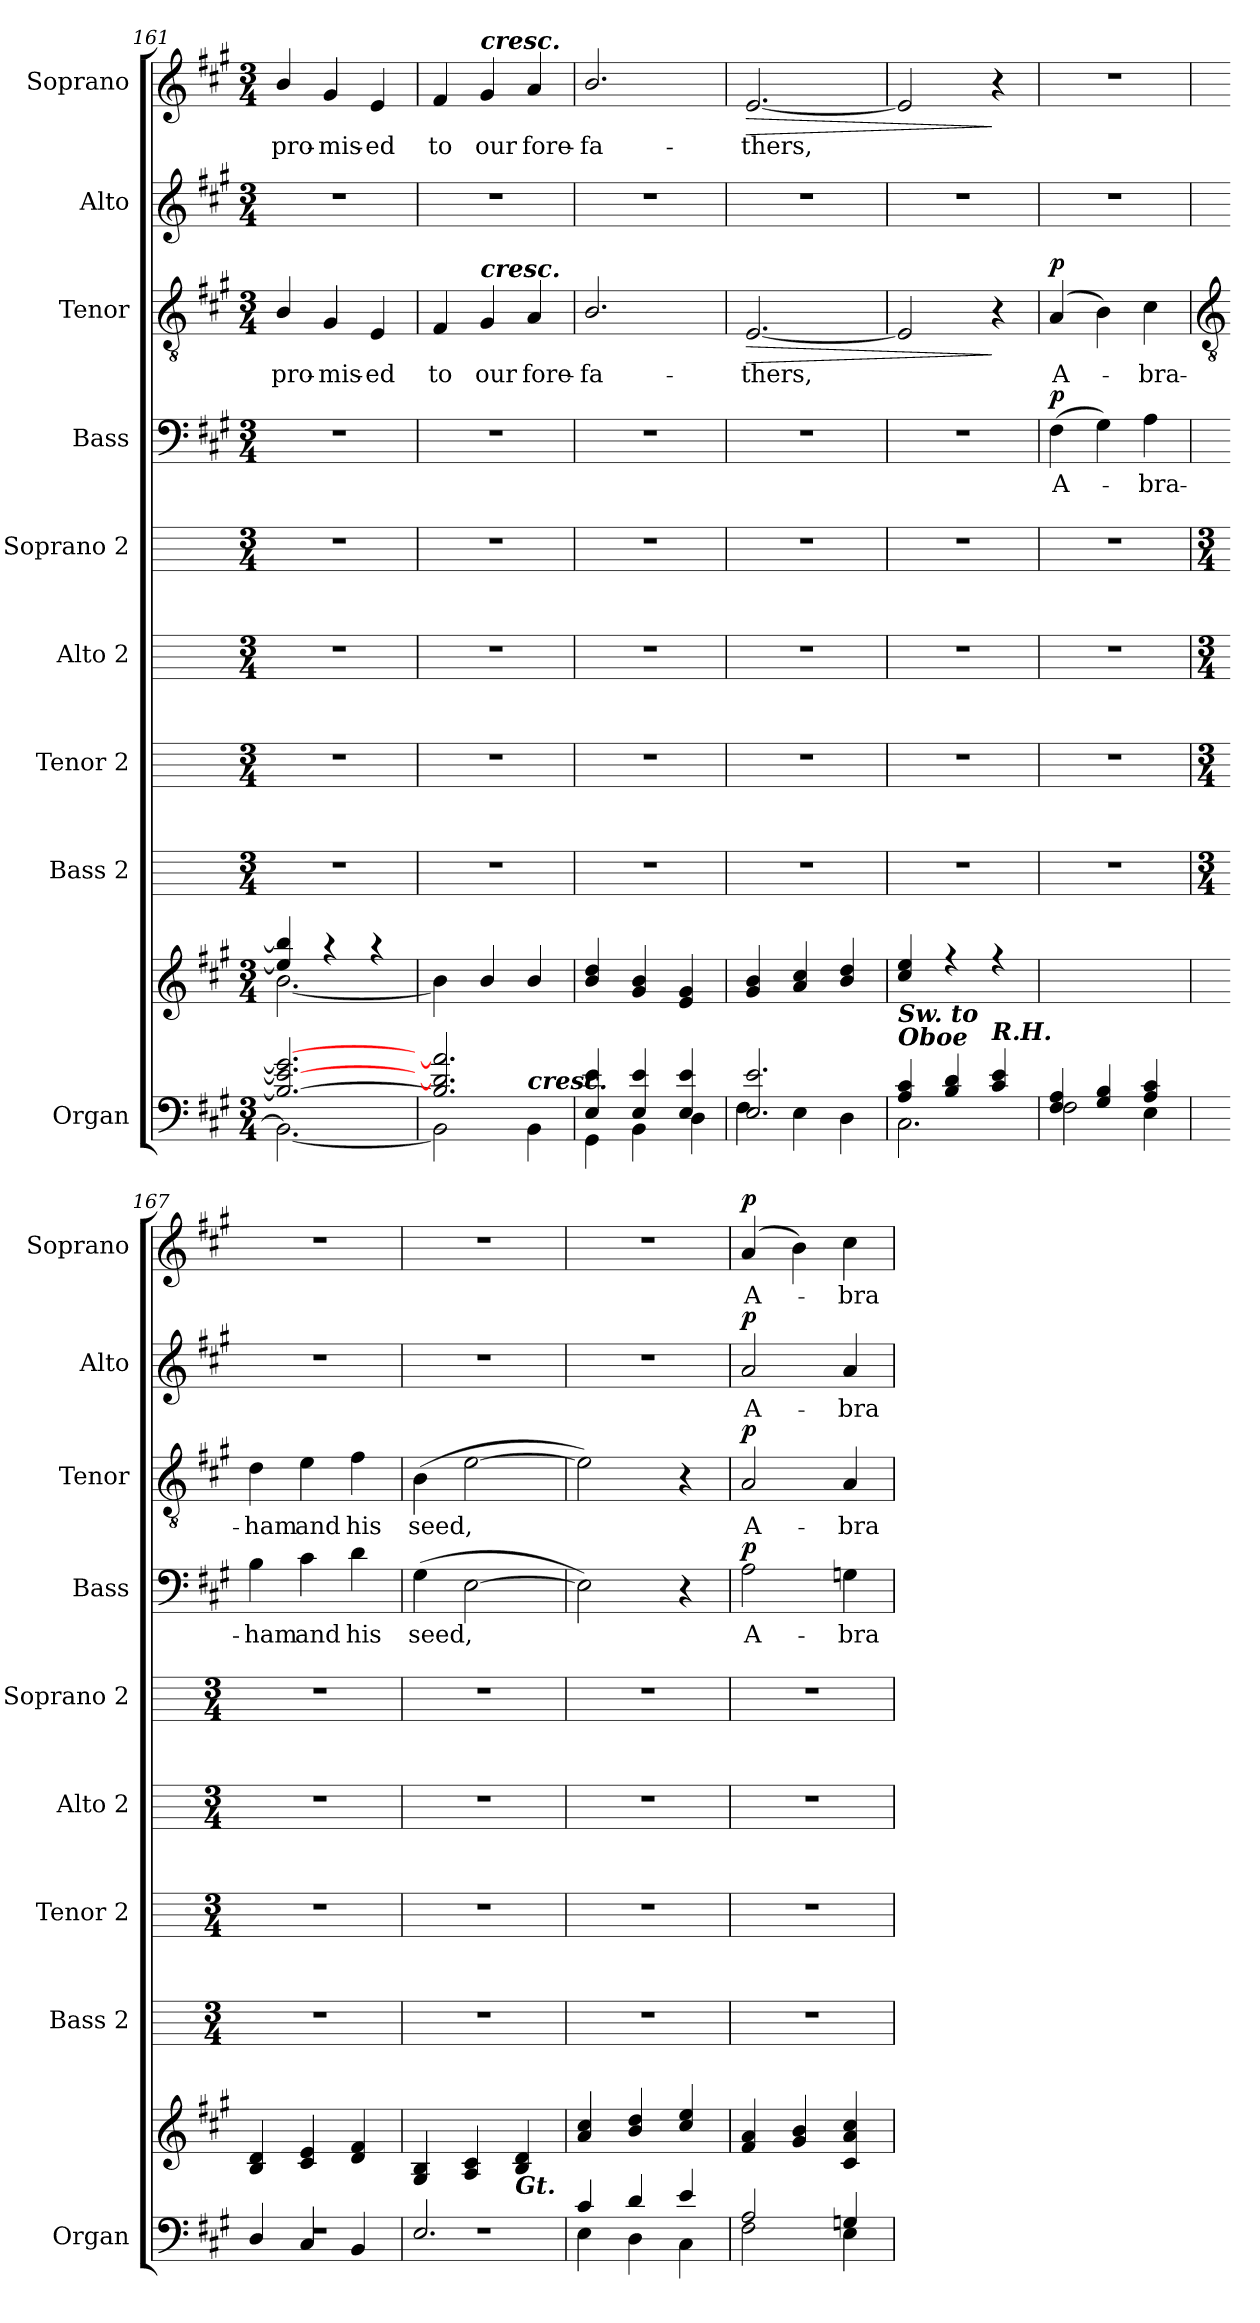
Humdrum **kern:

**kern	**kern	**kern	**kern	**kern	**kern	**kern	**text	**dynam	**kern	**text	**dynam	**kern	**text	**dynam	**kern	**text	**dynam
*part9	*part9	*part8	*part7	*part6	*part5	*part4	*part4	*part4	*part3	*part3	*part3	*part2	*part2	*part2	*part1	*part1	*part1
*staff10	*staff9	*staff8	*staff7	*staff6	*staff5	*staff4	*staff4	*staff4	*staff3	*staff3	*staff3	*staff2	*staff2	*staff2	*staff1	*staff1	*staff1
*I"Organ	*	*I"Bass 2	*I"Tenor 2	*I"Alto 2	*I"Soprano 2	*I"Bass	*	*	*I"Tenor	*	*	*I"Alto	*	*	*I"Soprano	*	*
*I'Organ	*	*I'Bass 2	*I'Tenor 2	*I'Alto 2	*I'Soprano 2	*I'Bass	*	*	*I'Tenor	*	*	*I'Alto	*	*	*I'Soprano	*	*
*clefF4	*clefG2	*	*	*	*	*clefF4	*	*	*clefGv2	*	*	*clefG2	*	*	*clefG2	*	*
*k[f#c#g#]	*k[f#c#g#]	*	*	*	*	*k[f#c#g#]	*	*	*k[f#c#g#]	*	*	*k[f#c#g#]	*	*	*k[f#c#g#]	*	*
*A:	*A:	*	*	*	*	*A:	*	*	*A:	*	*	*A:	*	*	*A:	*	*
*M3/4	*M3/4	*M3/4	*M3/4	*M3/4	*M3/4	*M3/4	*	*	*M3/4	*	*	*M3/4	*	*	*M3/4	*	*
=161	=161	=161	=161	=161	=161	=161	=161	=161	=161	=161	=161	=161	=161	=161	=161	=161	=161
*^	*	*	*	*	*	*	*	*	*	*	*	*	*	*	*	*	*
*	*^	*	*	*	*	*	*	*	*	*	*	*	*	*	*	*	*	*
!	!	!LO:N:vis=1	!	!	!	!	!	!LO:N:vis=1	!	!	!	!LO:LY:b	!	!LO:N:vis=1	!	!	!	!LO:LY:b	!
*	*	*	*^	*	*	*	*	*	*	*	*	*	*	*	*	*	*	*	*
2.B/_ 2.e/_ 2.g#/_	2.BB\_	2.ryy	4ee/] 4bb/]	[2.b\	2.r	2.r	2.r	2.r	2.r	.	.	4B/	pro-	.	2.r	.	.	4b/	pro-	.
!	!	!	!	!	!	!	!	!	!	!	!	!	!LO:LY:b	!	!	!	!	!	!LO:LY:b	!
.	.	.	4r	.	.	.	.	.	.	.	.	4G#	-mis-	.	.	.	.	4g#	-mis-	.
!	!	!	!	!	!	!	!	!	!	!	!	!	!LO:LY:b	!	!	!	!	!	!LO:LY:b	!
.	.	.	4r	.	.	.	.	.	.	.	.	4E	-ed	.	.	.	.	4e	-ed	.
=162	=162	=162	=162	=162	=162	=162	=162	=162	=162	=162	=162	=162	=162	=162	=162	=162	=162	=162	=162	=162
!	!	!LO:N:vis=1	!	!	!	!	!	!	!LO:N:vis=1	!	!	!	!LO:LY:b	!	!LO:N:vis=1	!	!	!	!LO:LY:b	!
2.B/] 2.d#/] 2.a/]	2BB\]	2.ryy	4ryy	4b\]	2.r	2.r	2.r	2.r	2.r	.	.	4F#	to	.	2.r	.	.	4f#	to	.
!	!	!	!	!	!	!	!	!	!	!	!	!	!	!	!	!	!	!LO:TX:a:Bi:t=cresc.	!	!
!	!	!	!	!	!	!	!	!	!	!	!	!LO:TX:a:Bi:t=cresc.	!	!	!	!	!	!	!	!
!	!	!	!	!	!	!	!	!	!	!	!	!	!LO:LY:b	!	!	!	!	!	!LO:LY:b	!
.	.	.	4b/	2ryy	.	.	.	.	.	.	.	4G#	our	.	.	.	.	4g#	our	.
!	!LO:TX:a:Bi:t=cresc.	!	!	!	!	!	!	!	!	!	!	!	!	!	!	!	!	!	!	!
!	!	!	!	!	!	!	!	!	!	!	!	!	!LO:LY:b	!	!	!	!	!	!LO:LY:b	!
.	4BB\	.	4b/	.	.	.	.	.	.	.	.	4A	fore-	.	.	.	.	4a	fore-	.
=163	=163	=163	=163	=163	=163	=163	=163	=163	=163	=163	=163	=163	=163	=163	=163	=163	=163	=163	=163	=163
!	!	!LO:N:vis=1	!	!LO:N:vis=1	!	!	!	!	!LO:N:vis=1	!	!	!	!LO:LY:b	!	!LO:N:vis=1	!	!	!	!LO:LY:b	!
4E/ 4e/	4GG#\	2.ryy	4b/ 4dd/	2.ryy	2.r	2.r	2.r	2.r	2.r	.	.	2.B/	-fa-	.	2.r	.	.	2.b/	-fa-	.
4E/ 4e/	4BB\	.	4g#/ 4b/	.	.	.	.	.	.	.	.	.	.	.	.	.	.	.	.	.
4E/ 4e/	4D\	.	4e/ 4g#/	.	.	.	.	.	.	.	.	.	.	.	.	.	.	.	.	.
=164	=164	=164	=164	=164	=164	=164	=164	=164	=164	=164	=164	=164	=164	=164	=164	=164	=164	=164	=164	=164
!	!	!LO:N:vis=1	!	!	!	!	!	!	!LO:N:vis=1	!	!	!	!LO:LY:b	!LO:HP:b	!LO:N:vis=1	!	!	!	!LO:LY:b	!LO:HP:b
2.E/ 2.e/	4F#\	2.ryy	4g#/ 4b/	2ryy	2.r	2.r	2.r	2.r	2.r	.	.	[2.E	-thers,	>	2.r	.	.	[2.e	-thers,	>
.	4E\	.	4a/ 4cc#/	.	.	.	.	.	.	.	.	.	.	.	.	.	.	.	.	.
.	4D\	.	4b/ 4dd/	4ryy	.	.	.	.	.	.	.	.	.	.	.	.	.	.	.	.
=165	=165	=165	=165	=165	=165	=165	=165	=165	=165	=165	=165	=165	=165	=165	=165	=165	=165	=165	=165	=165
!	!	!	!LO:TX:b:Bi:t=Sw. to\nOboe	!	!	!	!	!	!	!	!	!	!	!	!	!	!	!	!	!
!	!	!LO:N:vis=1	!	!LO:N:vis=1	!	!	!	!	!LO:N:vis=1	!	!	!	!	!	!LO:N:vis=1	!	!	!	!	!
4A/ 4c#/	2.C#\	2.ryy	4cc#/ 4ee/	2.ryy	2.r	2.r	2.r	2.r	2.r	.	.	2E]	.	.	2.r	.	.	2e]	.	.
4B/ 4d/	.	.	4r	.	.	.	.	.	.	.	.	.	.	.	.	.	.	.	.	.
!LO:TX:a:Bi:t=R.H.	!	!	!	!	!	!	!	!	!	!	!	!	!	!	!	!	!	!	!	!
4c#/ 4e/	.	.	4r	.	.	.	.	.	.	.	.	4r	.	]	.	.	.	4r	.	]
=166	=166	=166	=166	=166	=166	=166	=166	=166	=166	=166	=166	=166	=166	=166	=166	=166	=166	=166	=166	=166
!	!	!LO:N:vis=1	!LO:N:vis=1	!LO:N:vis=1	!	!	!	!	!	!LO:LY:b	!LO:DY:b	!	!LO:LY:b	!LO:DY:b	!LO:N:vis=1	!	!	!LO:N:vis=1	!	!
4F#/ 4A/	2F#\	2.ryy	2.ryy	2.ryy	2.r	2.r	2.r	2.r	(>4F#	A-	p	(<4A	A-	p	2.r	.	.	2.r	.	.
4G#/ 4B/	.	.	.	.	.	.	.	.	4G#)	.	.	4B)	.	.	.	.	.	.	.	.
!	!	!	!	!	!	!	!	!	!	!LO:LY:b	!	!	!LO:LY:b	!	!	!	!	!	!	!
4A/ 4c#/	4E\	.	.	.	.	.	.	.	4A	bra-	.	4c#	bra-	.	.	.	.	.	.	.
!!LO:LB:g=z
=167	=167	=167	=167	=167	=167	=167	=167	=167	=167	=167	=167	=167	=167	=167	=167	=167	=167	=167	=167	=167
*	*	*	*	*	*	*	*	*	*	*	*	*clefGv2	*	*	*	*	*	*	*	*
*	*	*	*	*	*M3/4	*M3/4	*M3/4	*M3/4	*	*	*	*	*	*	*	*	*	*	*	*
!	!LO:N:vis=1	!LO:N:vis=1	!	!LO:N:vis=1	!	!	!	!	!	!LO:LY:b	!	!	!LO:LY:b	!	!LO:N:vis=1	!	!	!LO:N:vis=1	!	!
4D/	2.r	2.ryy	4B/ 4d/	2.ryy	2.r	2.r	2.r	2.r	4B	-ham	.	4d	-ham	.	2.r	.	.	2.r	.	.
!	!	!	!	!	!	!	!	!	!	!LO:LY:b	!	!	!LO:LY:b	!	!	!	!	!	!	!
4C#/	.	.	4c#/ 4e/	.	.	.	.	.	4c#	and	.	4e	and	.	.	.	.	.	.	.
!	!	!	!	!	!	!	!	!	!	!LO:LY:b	!	!	!LO:LY:b	!	!	!	!	!	!	!
4BB/	.	.	4d/ 4f#/	.	.	.	.	.	4d	his	.	4f#	his	.	.	.	.	.	.	.
=168	=168	=168	=168	=168	=168	=168	=168	=168	=168	=168	=168	=168	=168	=168	=168	=168	=168	=168	=168	=168
!	!LO:N:vis=1	!LO:N:vis=1	!	!LO:N:vis=1	!	!	!	!	!	!LO:LY:b	!	!	!LO:LY:b	!	!LO:N:vis=1	!	!	!LO:N:vis=1	!	!
2.E/	2.r	2.ryy	4G#/ 4B/	2.ryy	2.r	2.r	2.r	2.r	(>4G#	seed,	.	(>4B	seed,	.	2.r	.	.	2.r	.	.
.	.	.	4A/ 4c#/	.	.	.	.	.	[2E	.	.	[2e	.	.	.	.	.	.	.	.
!	!	!	!LO:TX:b:Bi:t=Gt.	!	!	!	!	!	!	!	!	!	!	!	!	!	!	!	!	!
.	.	.	4B/ 4d/	.	.	.	.	.	.	.	.	.	.	.	.	.	.	.	.	.
=169	=169	=169	=169	=169	=169	=169	=169	=169	=169	=169	=169	=169	=169	=169	=169	=169	=169	=169	=169	=169
!	!	!LO:N:vis=1	!	!LO:N:vis=1	!	!	!	!	!	!	!	!	!	!	!LO:N:vis=1	!	!	!LO:N:vis=1	!	!
4c#/	4E\	2.ryy	4a/ 4cc#/	2.ryy	2.r	2.r	2.r	2.r	2E])	.	.	2e])	.	.	2.r	.	.	2.r	.	.
4d/	4D\	.	4b/ 4dd/	.	.	.	.	.	.	.	.	.	.	.	.	.	.	.	.	.
4e/	4C#\	.	4cc#/ 4ee/	.	.	.	.	.	4r	.	.	4r	.	.	.	.	.	.	.	.
=170	=170	=170	=170	=170	=170	=170	=170	=170	=170	=170	=170	=170	=170	=170	=170	=170	=170	=170	=170	=170
!	!	!LO:N:vis=1	!	!LO:N:vis=1	!	!	!	!	!	!LO:LY:b	!LO:DY:b	!	!LO:LY:b	!LO:DY:b	!	!LO:LY:b	!LO:DY:b	!	!LO:LY:b	!LO:DY:b
2A/	2F#\	2.ryy	4f#/ 4a/	2.ryy	2.r	2.r	2.r	2.r	2A	A-	p	2A	A-	p	2a	A-	p	(<4a	A-	p
.	.	.	4g#/ 4b/	.	.	.	.	.	.	.	.	.	.	.	.	.	.	4b)	.	.
!	!	!	!	!	!	!	!	!	!	!LO:LY:b	!	!	!LO:LY:b	!	!	!LO:LY:b	!	!	!LO:LY:b	!
4Gn/	4E\	.	4c#/ 4a/ 4cc#/	.	.	.	.	.	4Gn	-bra-	.	4A	-bra-	.	4a	-bra-	.	4cc#	bra-	.
*v	*v	*v	*	*	*	*	*	*	*	*	*	*	*	*	*	*	*	*	*	*
*	*v	*v	*	*	*	*	*	*	*	*	*	*	*	*	*	*	*	*
=	=	=	=	=	=	=	=	=	=	=	=	=	=	=	=	=	=
*-	*-	*-	*-	*-	*-	*-	*-	*-	*-	*-	*-	*-	*-	*-	*-	*-	*-
